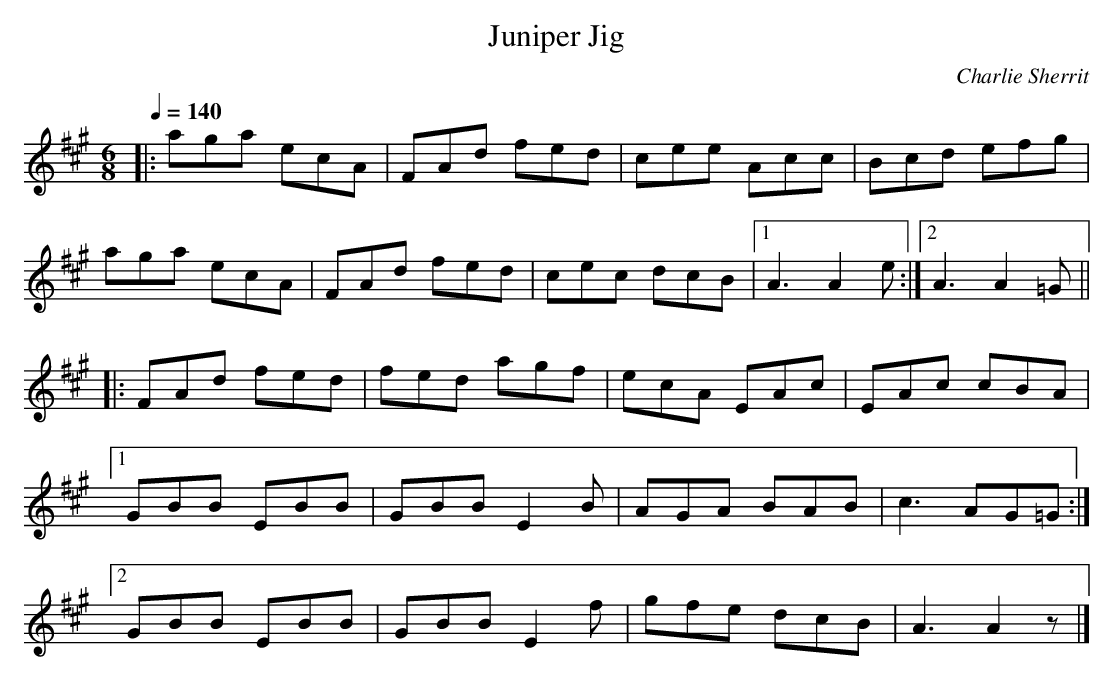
X:1
T:Juniper Jig
C:Charlie Sherrit
M:6/8
L:1/8
Q:1/4=140
K:A
|:aga ecA|FAd fed|cee Acc|Bcd efg|
aga ecA|FAd fed|cec dcB|1A3 A2e:|2A3 A2=G||
|:FAd fed|fed agf|ecA EAc|EAc cBA|1
GBB EBB|GBB E2B|AGA BAB|c3 AG=G:|2
GBB EBB|GBB E2f|gfe dcB|A3 A2z|]
